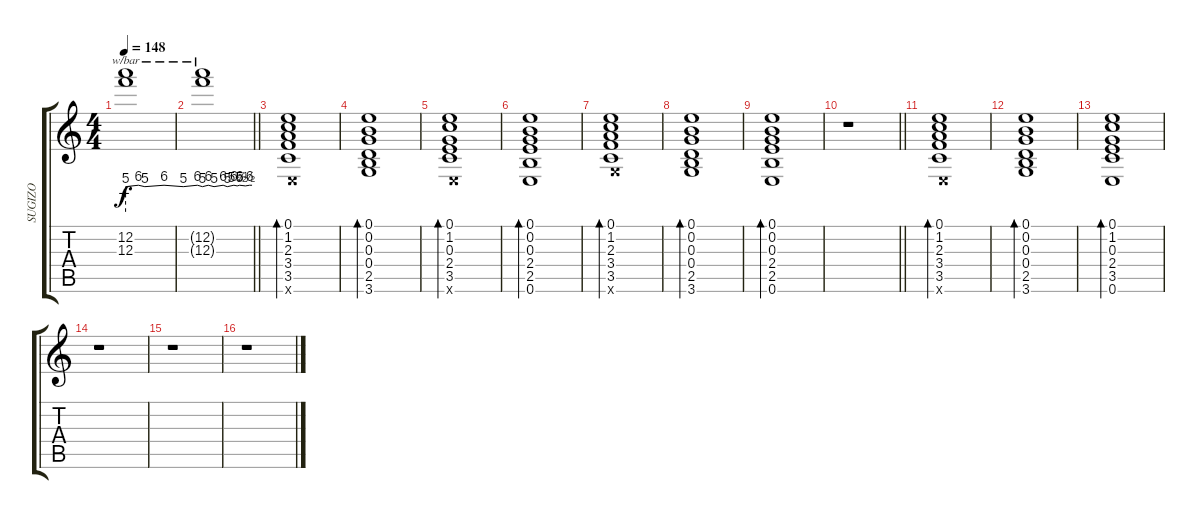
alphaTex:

\track ("SUGIZO" "SUGIZO") {instrument distortionguitar}
\staff {score tabs}
\tuning (E4 B3 G3 D3 A2 E2) {hide}
\ts (4 4)
\tempo 148
\clef g2
\ks c
(12.2{t} 12.3{t}).1{tbe (custom default 0 20 10 24 15 20 30 24 45 20 56 24 60 20) dy f} |
\barLineRight lightlight
(12.2{t} 12.3{t}).1{tbe (custom default 0 20 7 24 14 20 25 24 30 20 38 24 42 22 45 24 52 22 57 24 60 24)} |
(0.1 1.2 2.3 3.4 3.5 0.6{x}).1{bd 480 instrument acousticguitarsteel} |
(0.1 0.2 0.3 0.4 2.5 3.6).1{bd 480} |
(0.1 1.2 0.3 2.4 3.5 0.6{x}).1{bd 480} |
(0.1 0.2 0.3 2.4 2.5 0.6).1{bd 480} |
(0.1 1.2 2.3 3.4 3.5 3.6{x}).1{bd 480} |
(0.1 0.2 0.3 0.4 2.5 3.6).1{bd 480} |
(0.1 0.2 0.3 2.4 2.5 0.6).1{bd 480} |
\barLineRight lightlight
r.1 |
(0.1 1.2 2.3 3.4 3.5 0.6{x}).1{bd 480} |
(0.1 0.2 0.3 0.4 2.5 3.6).1{bd 480} |
(0.1 1.2 0.3 2.4 3.5 0.6).1{bd 480} |
r.1 |
r.1 |
r.1
